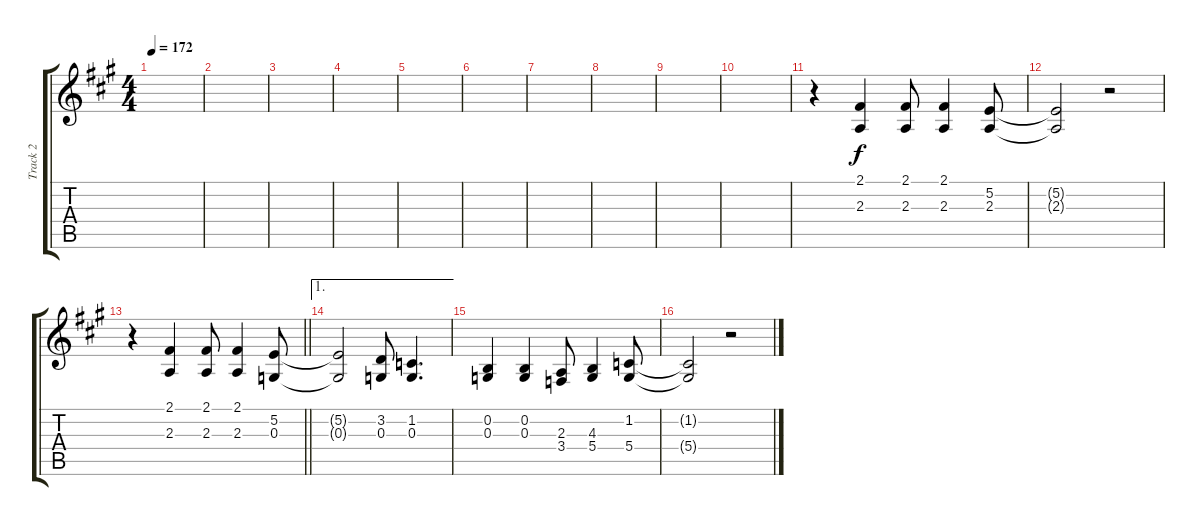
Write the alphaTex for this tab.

\track ("Track 2" "Track 2") {instrument tenorsax}
\staff {score tabs}
\tuning (E4 B3 G3 D3 A2 E2) {hide}
\ts (4 4)
\tempo 172
\clef g2
\ks a
|
|
|
|
|
|
|
|
|
|
r.4 (2.1 2.3).4 (2.1 2.3).8 (2.1 2.3).4 (5.2 2.3).8 |
(5.2{t} 2.3{t}).2 r.2 |
\barLineRight lightlight
r.4 (2.1 2.3).4 (2.1 2.3).8 (2.1 2.3).4 (5.2 0.3).8 |
\ae 1
(5.2{t} 0.3{t}).2 (3.2 0.3).8 (1.2 0.3).4{d} |
(0.2 0.3).4 (0.2 0.3).4 (2.3 3.4).8 (4.3 5.4).4 (1.2 5.4).8 |
(1.2{t} 5.4{t}).2 r.2
